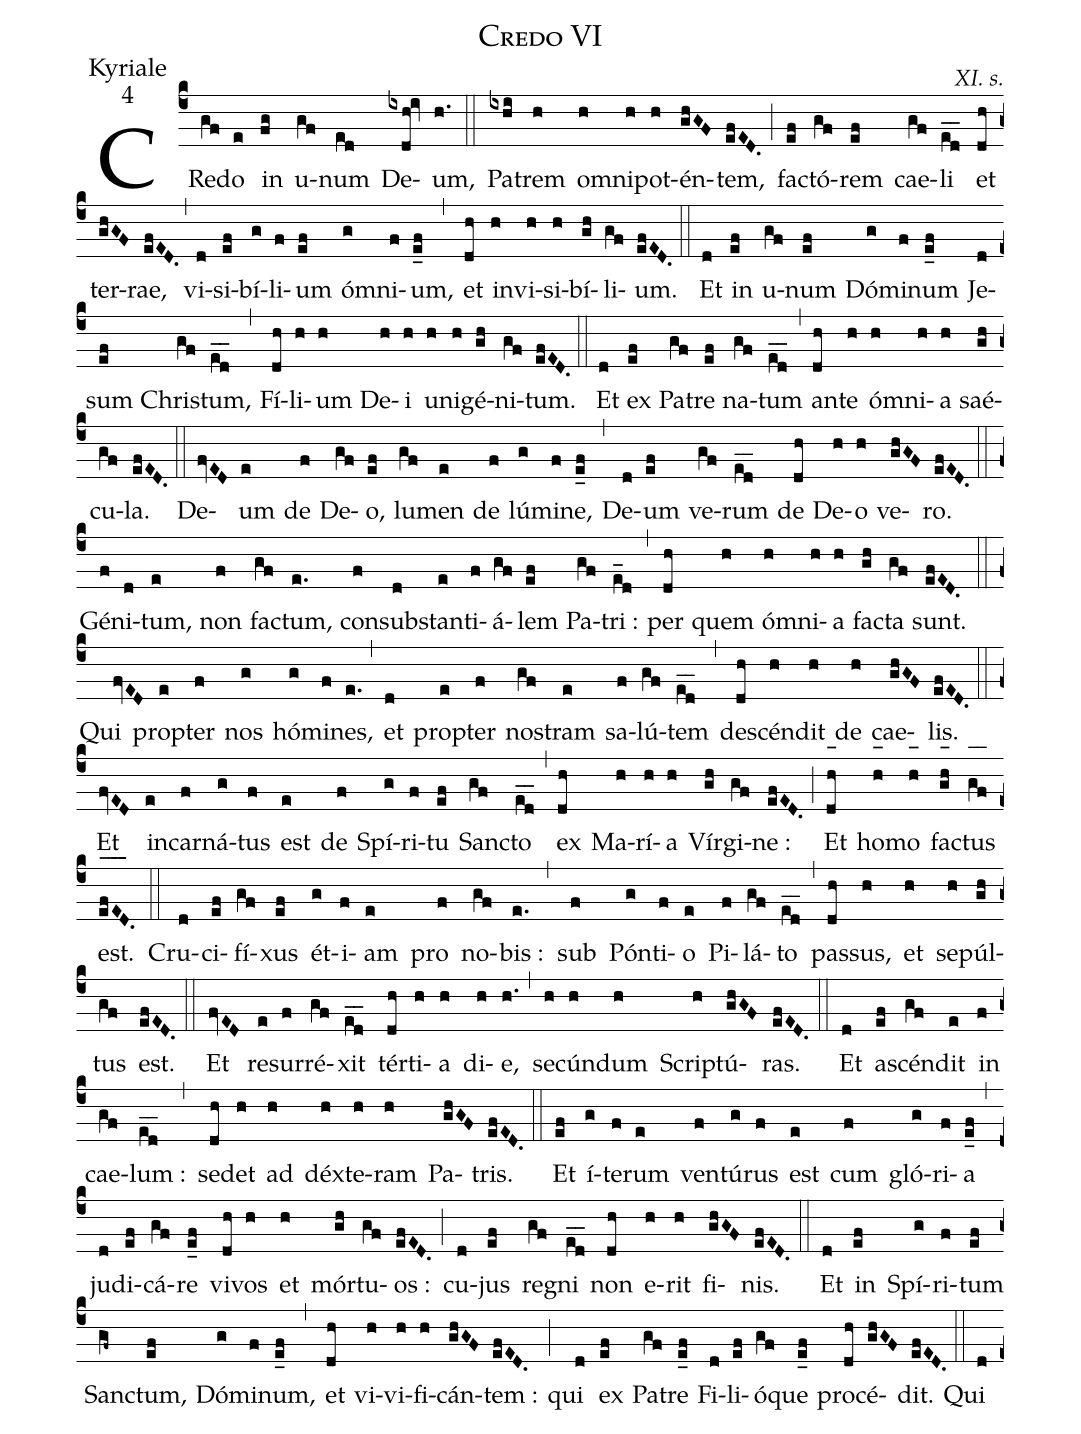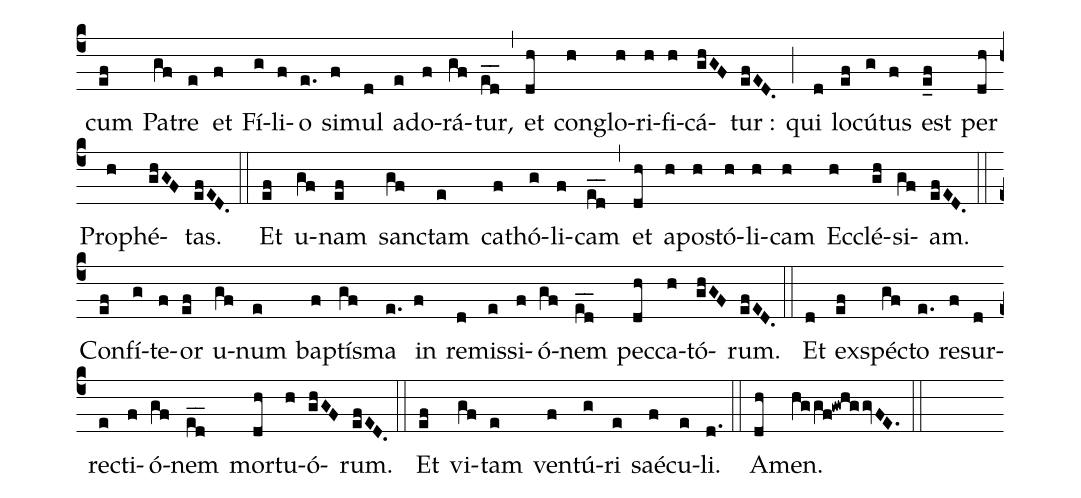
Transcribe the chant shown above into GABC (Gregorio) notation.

name:Credo VI;
office-part:Kyriale;
mode:4;
commentary:XI. s.;
%%
(c4) CRe(gf)do(e) in(fg) u(gf)num(ed) De(ixdh!iv)um,(h.) (::) Pa(ixhi)trem(h) o(h)mni(h)pot(h)én(ghGF)tem,(efED.) (;) fa(ef)ctó(gf)rem(ef) cae(gf)li(e_d_) et(dh) ter(ghGF)rae,(efED.) (,) vi(d)si(ef)bí(g)li(f)um(ef) ó(g)mni(f)um,(e_f) (,) et(dh) in(h)vi(h)si(h)bí(gh)li(gf)um.(efED.) (::)
Et(d) in(ef) u(gf)num(ef) Dó(g)mi(f)num(e_f) Je(d)sum(ef) Chri(gf)stum,(e_d_) (,) Fí(dh)li(h)um(h) De(h)i(h) u(h)ni(h)gé(gh)ni(gf)tum.(efED.) (::)
Et(d) ex(ef) Pa(gf)tre(ef) na(gf)tum(e_d_) (,) an(dh)te(h) ó(h)mni(h)a(h) saé(gh)cu(gf)la.(efED.) (::)
De(fvED)um(e) de(f) De(gf)o,(ef) lu(gf)men(e) de(f) lú(g)mi(f)ne,(e_f) (,) De(d)um(ef) ve(gf)rum(e_d_) de(dh) De(h)o(h) ve(ghGF)ro.(efED.) (::)
Gé(f)ni(d)tum,(e) non(f) fa(gf)ctum,(e.) con(f)sub(d)stan(e)ti(f)á(gf)lem(ef) Pa(gf)tri :(e_d) (,) per(dh) quem(h) ó(h)mni(h)a(h) fa(gh)cta(gf) sunt.(efED.) (::)
Qui(fvED) pro(e)pter(f) nos(g) hó(g)mi(f)nes,(e.) (,) et(d) pro(e)pter(f) no(gf)stram(e) sa(f)lú(gf)tem(e_d_) (,) de(dh)scén(h)dit(h) de(h) cae(ghGF)lis.(efED.) (::)
Et(fvED) in(e)car(f)ná(g)tus(f) est(e) de(f) Spí(g)ri(f)tu(ef) San(gf)cto(e_d_) (,) ex(dh) Ma(h)rí(h)a(h) Vír(gh)gi(gf)ne :(efED.) (;) Et([oh:+2.87mm{]dh_) ho(h_)mo(h_) fa(gh_)ctus(gf__) est.(efE__D._3[oh}]) (::)
Cru(d)ci(ef)fí(gf)xus(ef) ét(g)i(f)am(e) pro(f) no(gf)bis :(e.) (,) sub(f) Pón(g)ti(f)o(e) Pi(f)lá(gf)to(e_d_) (,) pas(dh)sus,(h) et(h) se(h)púl(gh)tus(gf) est.(efED.) (::)
Et(fvED) re(e)sur(f)ré(gf)xit(e_d_) tér(dh)ti(h)a(h) di(h)e,(h.) (,) se(h)cún(h)dum(h) Scri(h)ptú(ghGF)ras.(efED.) (::)
Et(d) a(ef)scén(gf)dit(e) in(f) cae(gf)lum :(e_d_) (,) se(dh)det(h) ad(h) déx(h)te(h)ram(h) Pa(ghGF)tris.(efED.) (::)
Et(ef) í(g)te(f)rum(e) ven(f)tú(g)rus(f) est(e) cum(f) gló(g)ri(f)a(e_f) (,) ju(d)di(ef)cá(gf)re(e_f) vi(dh)vos(h) et(h) mór(gh)tu(gf)os :(efED.) (;) cu(d)jus(ef) re(gf)gni(e_d_) non(dh) e(h)rit(h) fi(ghGF)nis.(efED.) (::)
Et(d) in(ef) Spí(g)ri(f)tum(ef) San(gf~)ctum,(ef) Dó(g)mi(f)num,(e_f) (,) et(dh) vi(h)vi(h)fi(h)cán(ghGF)tem :(efED.) (;) qui(d) ex(ef) Pa(gf)tre(e_f) Fi(d)li(ef)ó(gf)que(e_f) pro(dh)cé(ghGF)dit.(efED.) (::)
Qui(d) cum(ef) Pa(gf)tre(e) et(f) Fí(g)li(f)o(e.) si(f)mul(d) ad(e)o(f)rá(gf)tur,(e_d_) (,) et(dh) con(h)glo(h)ri(h)fi(h)cá(ghGF)tur :(efED.) (;) qui(d) lo(ef)cú(g)tus(f) est(e_f) per(dh) Pro(h)phé(ghGF)tas.(efED.) (::)
Et(ef) u(gf)nam(ef) san(gf)ctam(e) ca(f)thó(g)li(f)cam(e_d_) (,) et(dh) a(h)po(h)stó(h)li(h)cam(h) Ec(h)clé(gh)si(gf)am.(efED.) (::)
Con(ef)fí(g)te(f)or(ef) u(gf)num(e) ba(f)ptí(gf)sma(e.) in(f) re(d)mis(e)si(f)ó(gf)nem(e_d_) pec(dh)ca(h)tó(ghGF)rum.(efED.) (::) Et(d) ex(ef)spé(gf)cto(e.) re(f)sur(d)re(e)cti(f)ó(gf)nem(e_d_) mor(dh)tu(h)ó(ghGF)rum.(efED.) (::)
Et(ef) vi(gf)tam(e) ven(f)tú(g)ri(e) saé(f)cu(e)li.(d.)
(::) A(dh)men.(hggf!gwhggvFE.) (::)
